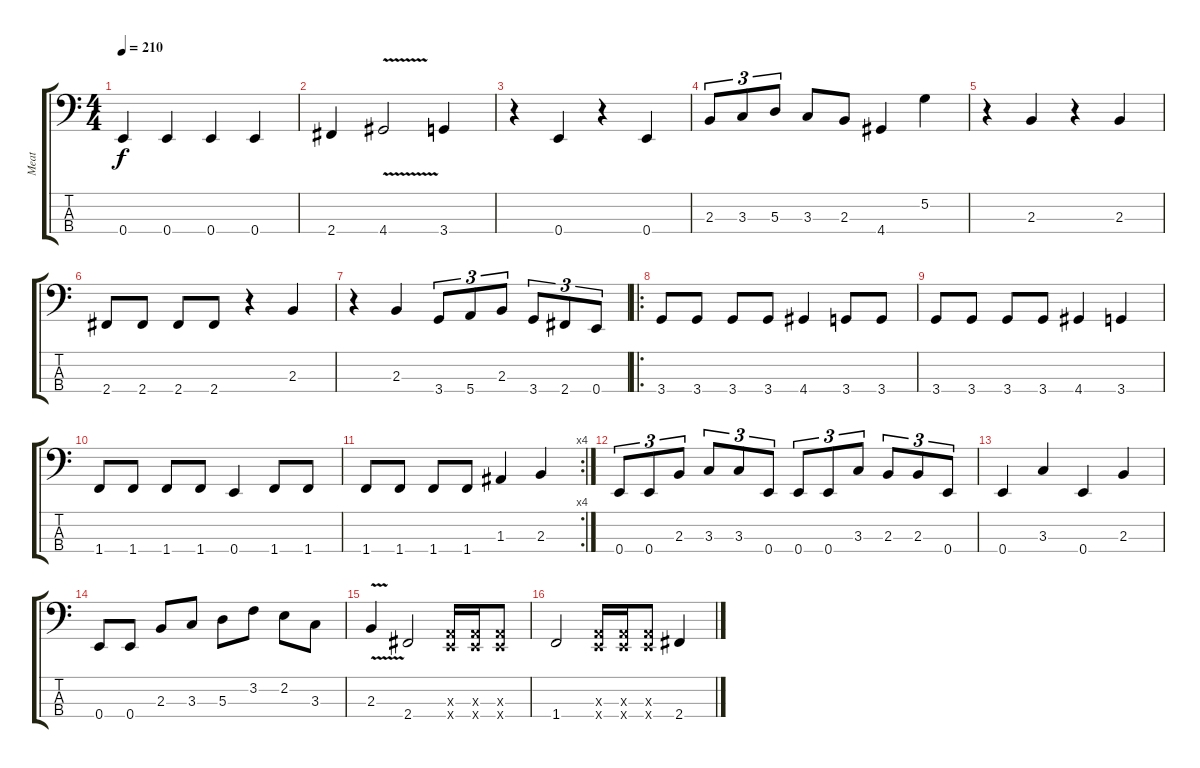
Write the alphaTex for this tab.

\track ("Meat" "Meat") {instrument electricbasspick}
\staff {score tabs}
\tuning (G2 D2 A1 E1) {hide}
\ts (4 4)
\tempo 210
\clef f4
\ks c
0.4.4{dy f instrument electricbasspick} 0.4.4 0.4.4 0.4.4 |
2.4.4 4.4{v}.2 3.4.4 |
r.4 0.4.4 r.4 0.4.4 |
2.3.8{tu (3 2)} 3.3.8{tu (3 2)} 5.3.8{tu (3 2)} 3.3.8 2.3.8 4.4.4 5.2.4 |
r.4 2.3.4 r.4 2.3.4 |
2.4.8 2.4.8 2.4.8 2.4.8 r.4 2.3.4 |
r.4 2.3.4 3.4.8{tu (3 2)} 5.4.8{tu (3 2)} 2.3.8{tu (3 2)} 3.4.8{tu (3 2)} 2.4.8{tu (3 2)} 0.4.8{tu (3 2)} |
\ro
3.4.8 3.4.8 3.4.8 3.4.8 4.4.4 3.4.8 3.4.8 |
3.4.8 3.4.8 3.4.8 3.4.8 4.4.4 3.4.4 |
1.4.8 1.4.8 1.4.8 1.4.8 0.4.4 1.4.8 1.4.8 |
\rc 4
1.4.8 1.4.8 1.4.8 1.4.8 1.3.4 2.3.4 |
0.4.8{tu (3 2)} 0.4.8{tu (3 2)} 2.3.8{tu (3 2)} 3.3.8{tu (3 2)} 3.3.8{tu (3 2)} 0.4.8{tu (3 2)} 0.4.8{tu (3 2)} 0.4.8{tu (3 2)} 3.3.8{tu (3 2)} 2.3.8{tu (3 2)} 2.3.8{tu (3 2)} 0.4.8{tu (3 2)} |
0.4.4 3.3.4 0.4.4 2.3.4 |
0.4.8 0.4.8 2.3.8 3.3.8 5.3.8 3.2.8 2.2.8 3.3.8 |
2.3{v}.4 2.4.2 (0.3{x} 0.4{x}).16 (0.3{x} 0.4{x}).16 (0.3{x} 0.4{x}).8 |
1.4.2 (0.3{x} 0.4{x}).16 (0.3{x} 0.4{x}).16 (0.3{x} 0.4{x}).8 2.4.4
